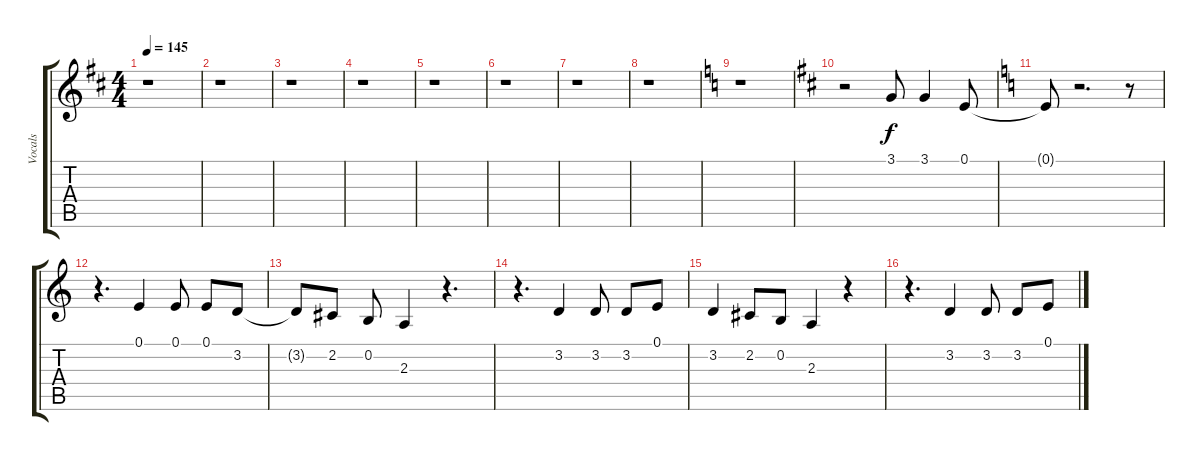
\track ("Vocals" "Vocals") {instrument flute}
\staff {score tabs}
\tuning (E4 B3 G3 D3 A2 E2) {hide}
\ts (4 4)
\tempo 145
\clef g2
\ks d
r.1{dy f} |
r.1 |
r.1 |
r.1 |
r.1 |
r.1 |
r.1 |
r.1 |
\ks c
r.1 |
\ks d
r.2 3.1.8 3.1.4 0.1.8 |
\ks c
0.1{t}.8 r.2{d} r.8 |
r.4{d} 0.1.4 0.1.8 0.1.8 3.2.8 |
3.2{t}.8 2.2.8 0.2.8 2.3.4 r.4{d} |
r.4{d} 3.2.4 3.2.8 3.2.8 0.1.8 |
3.2.4 2.2.8 0.2.8 2.3.4 r.4 |
r.4{d} 3.2.4 3.2.8 3.2.8 0.1.8
